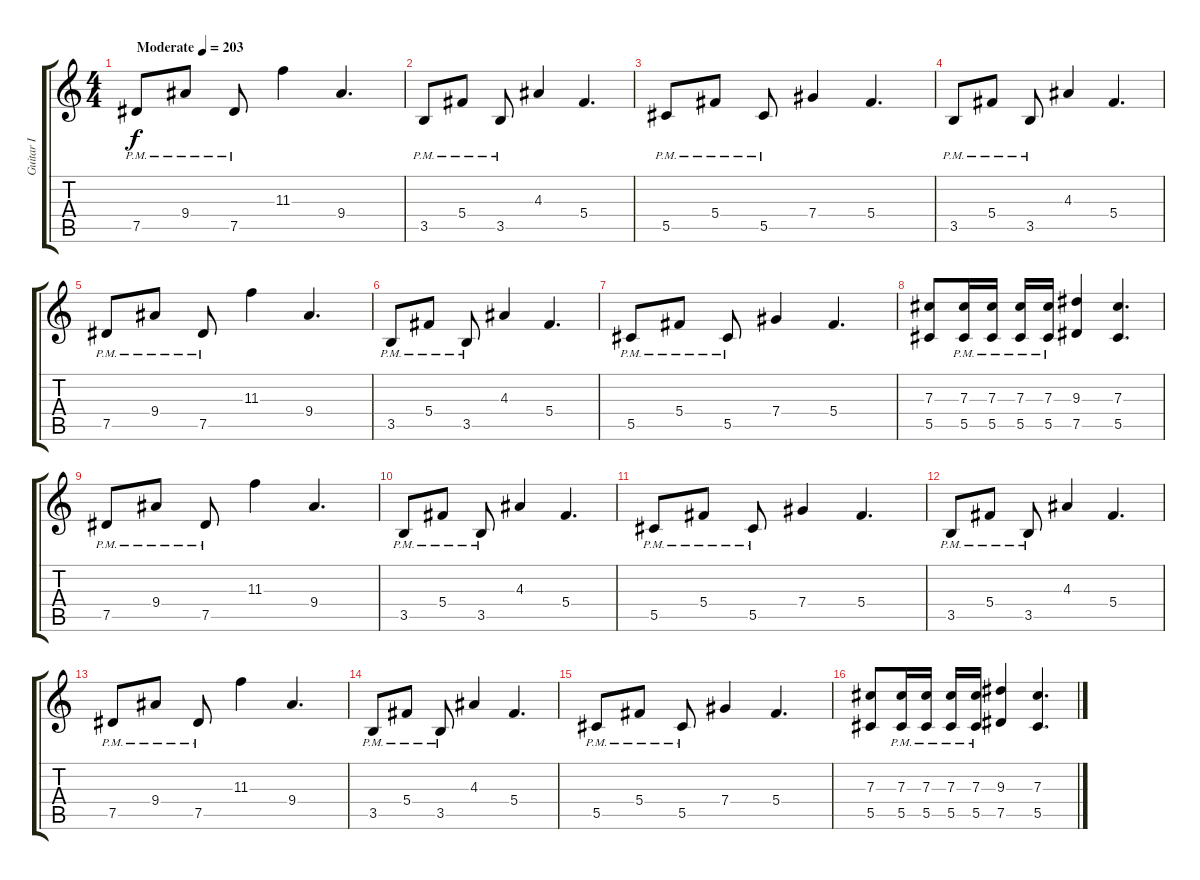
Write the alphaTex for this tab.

\track ("Guitar I" "Guitar I") {instrument distortionguitar}
\staff {score tabs}
\tuning (Eb4 Bb3 Gb3 Db3 Ab2 Db2) {hide}
\ts (4 4)
\tempo (203 "Moderate")
\clef g2
\ks c
7.5{pm}.8{dy f instrument distortionguitar} 9.4{pm}.8 7.5{pm}.8 11.3.4 9.4.4{d} |
3.5{pm}.8 5.4{pm}.8 3.5{pm}.8 4.3.4 5.4.4{d} |
5.5{pm}.8 5.4{pm}.8 5.5{pm}.8 7.4.4 5.4.4{d} |
3.5{pm}.8 5.4{pm}.8 3.5{pm}.8 4.3.4 5.4.4{d} |
7.5{pm}.8 9.4{pm}.8 7.5{pm}.8 11.3.4 9.4.4{d} |
3.5{pm}.8 5.4{pm}.8 3.5{pm}.8 4.3.4 5.4.4{d} |
5.5{pm}.8 5.4{pm}.8 5.5{pm}.8 7.4.4 5.4.4{d} |
(7.3 5.5).8 (7.3{pm} 5.5{pm}).16 (7.3{pm} 5.5{pm}).16 (7.3{pm} 5.5{pm}).16 (7.3{pm} 5.5{pm}).16 (9.3 7.5).4 (7.3 5.5).4{d} |
7.5{pm}.8 9.4{pm}.8 7.5{pm}.8 11.3.4 9.4.4{d} |
3.5{pm}.8 5.4{pm}.8 3.5{pm}.8 4.3.4 5.4.4{d} |
5.5{pm}.8 5.4{pm}.8 5.5{pm}.8 7.4.4 5.4.4{d} |
3.5{pm}.8 5.4{pm}.8 3.5{pm}.8 4.3.4 5.4.4{d} |
7.5{pm}.8 9.4{pm}.8 7.5{pm}.8 11.3.4 9.4.4{d} |
3.5{pm}.8 5.4{pm}.8 3.5{pm}.8 4.3.4 5.4.4{d} |
5.5{pm}.8 5.4{pm}.8 5.5{pm}.8 7.4.4 5.4.4{d} |
(7.3 5.5).8 (7.3{pm} 5.5{pm}).16 (7.3{pm} 5.5{pm}).16 (7.3{pm} 5.5{pm}).16 (7.3{pm} 5.5{pm}).16 (9.3 7.5).4 (7.3 5.5).4{d}
